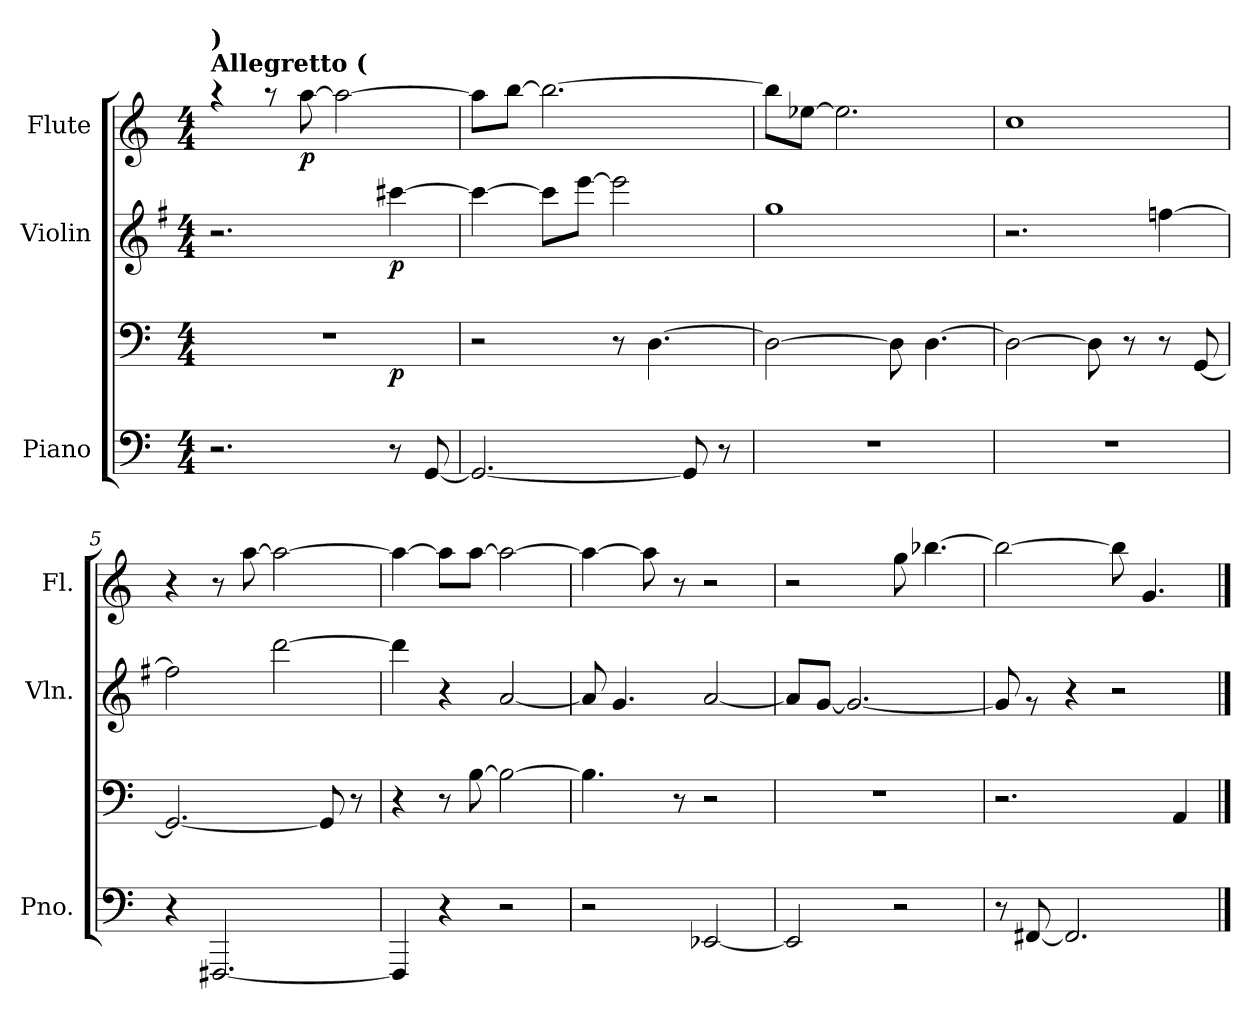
**kern	**kern	**dynam	**kern	**dynam	**kern	**dynam
*part3	*part3	*part3	*part2	*part2	*part1	*part1
*staff4	*staff3	*staff3/4	*staff2	*staff2	*staff1	*staff1
*I"Piano	*	*	*I"Violin	*	*I"Flute	*
*I'Pno.	*	*	*I'Vln.	*	*I'Fl.	*
*clefF4	*clefF4	*	*clefG2	*	*clefG2	*
*	*	*	*ITrd4c7	*	*	*
*k[]	*k[]	*	*k[]	*	*k[]	*
*C:	*C:	*	*C:	*	*C:	*
*M4/4	*M4/4	*	*M4/4	*	*M4/4	*
*MM112	*MM112	*	*MM112	*	*MM112	*
=1	=1	=1	=1	=1	=1	=1
*	*^	*	*	*	*	*
!	!	!	!	!	!	!LO:TX:a:B:t=Allegretto (	!
!	!	!	!	!	!	!LO:TX:a:B:t=)	!
2.r	1r	2.ryy	.	2.r	.	4raa	.
.	.	.	.	.	.	8raa	.
!	!	!	!	!	!	!	!LO:DY:b
.	.	.	.	.	.	[>8aa\	p
.	.	.	.	.	.	2aa\_	.
!	!	!	!LO:DY:b	!	!LO:DY:b	!	!
8r	.	4ryy	p	[>4ff#X\	p	.	.
[<8GG/	.	.	.	.	.	.	.
*	*v	*v	*	*	*	*	*
=2	=2	=2	=2	=2	=2	=2
2.GG/_	2r	.	4ff#\_	.	8aa\L]	.
.	.	.	.	.	[>8bb\J	.
.	.	.	8ff#\L]	.	2.bb\_	.
.	.	.	[>8aa\J	.	.	.
.	8r	.	2aa\]	.	.	.
.	[>4.D\	.	.	.	.	.
8GG/]	.	.	.	.	.	.
8r	.	.	.	.	.	.
=3	=3	=3	=3	=3	=3	=3
1r	2D\_	.	1cc	.	8bb\L]	.
.	.	.	.	.	[>8ee-X\J	.
.	.	.	.	.	2.ee-\]	.
.	8D\]	.	.	.	.	.
.	[>4.D\	.	.	.	.	.
=4	=4	=4	=4	=4	=4	=4
1r	2D\_	.	2.r	.	1cc	.
.	8D\]	.	.	.	.	.
.	8r	.	.	.	.	.
.	8r	.	[>4b-X\	.	.	.
.	[8GG/	.	.	.	.	.
!!LO:LB:g=z
=5	=5	=5	=5	=5	=5	=5
4r	2.GG/_	.	2b-\]	.	4r	.
[<2.FFF#X/	.	.	.	.	8r	.
.	.	.	.	.	[>8aa\	.
.	.	.	[>2gg\	.	2aa\_	.
.	8GG/]	.	.	.	.	.
.	8r	.	.	.	.	.
=6	=6	=6	=6	=6	=6	=6
4FFF#/]	4r	.	4gg\]	.	4aa\_	.
4r	8r	.	4r	.	8aa\L]	.
.	[8B\	.	.	.	[>8aa\J	.
2r	2B\_	.	[<2d/	.	2aa\_	.
=7	=7	=7	=7	=7	=7	=7
2r	4.B\]	.	8d/]	.	4aa\_	.
.	.	.	4.c/	.	.	.
.	.	.	.	.	8aa\]	.
.	8r	.	.	.	8r	.
[2EE-X/	2r	.	[2d/	.	2r	.
=8	=8	=8	=8	=8	=8	=8
2EE-/]	1r	.	8d/L]	.	2r	.
.	.	.	[<8c/J	.	.	.
.	.	.	2.c/_	.	.	.
2r	.	.	.	.	8gg\	.
.	.	.	.	.	[4.bb-X\	.
=9	=9	=9	=9	=9	=9	=9
8r	2.r	.	8c/]	.	2bb-\_	.
[<8FF#X/	.	.	8rg	.	.	.
2.FF#/]	.	.	4r	.	.	.
.	.	.	2r	.	8bb-\]	.
.	.	.	.	.	4.g/	.
.	4AA/	.	.	.	.	.
==	==	==	==	==	==	==
*-	*-	*-	*-	*-	*-	*-
